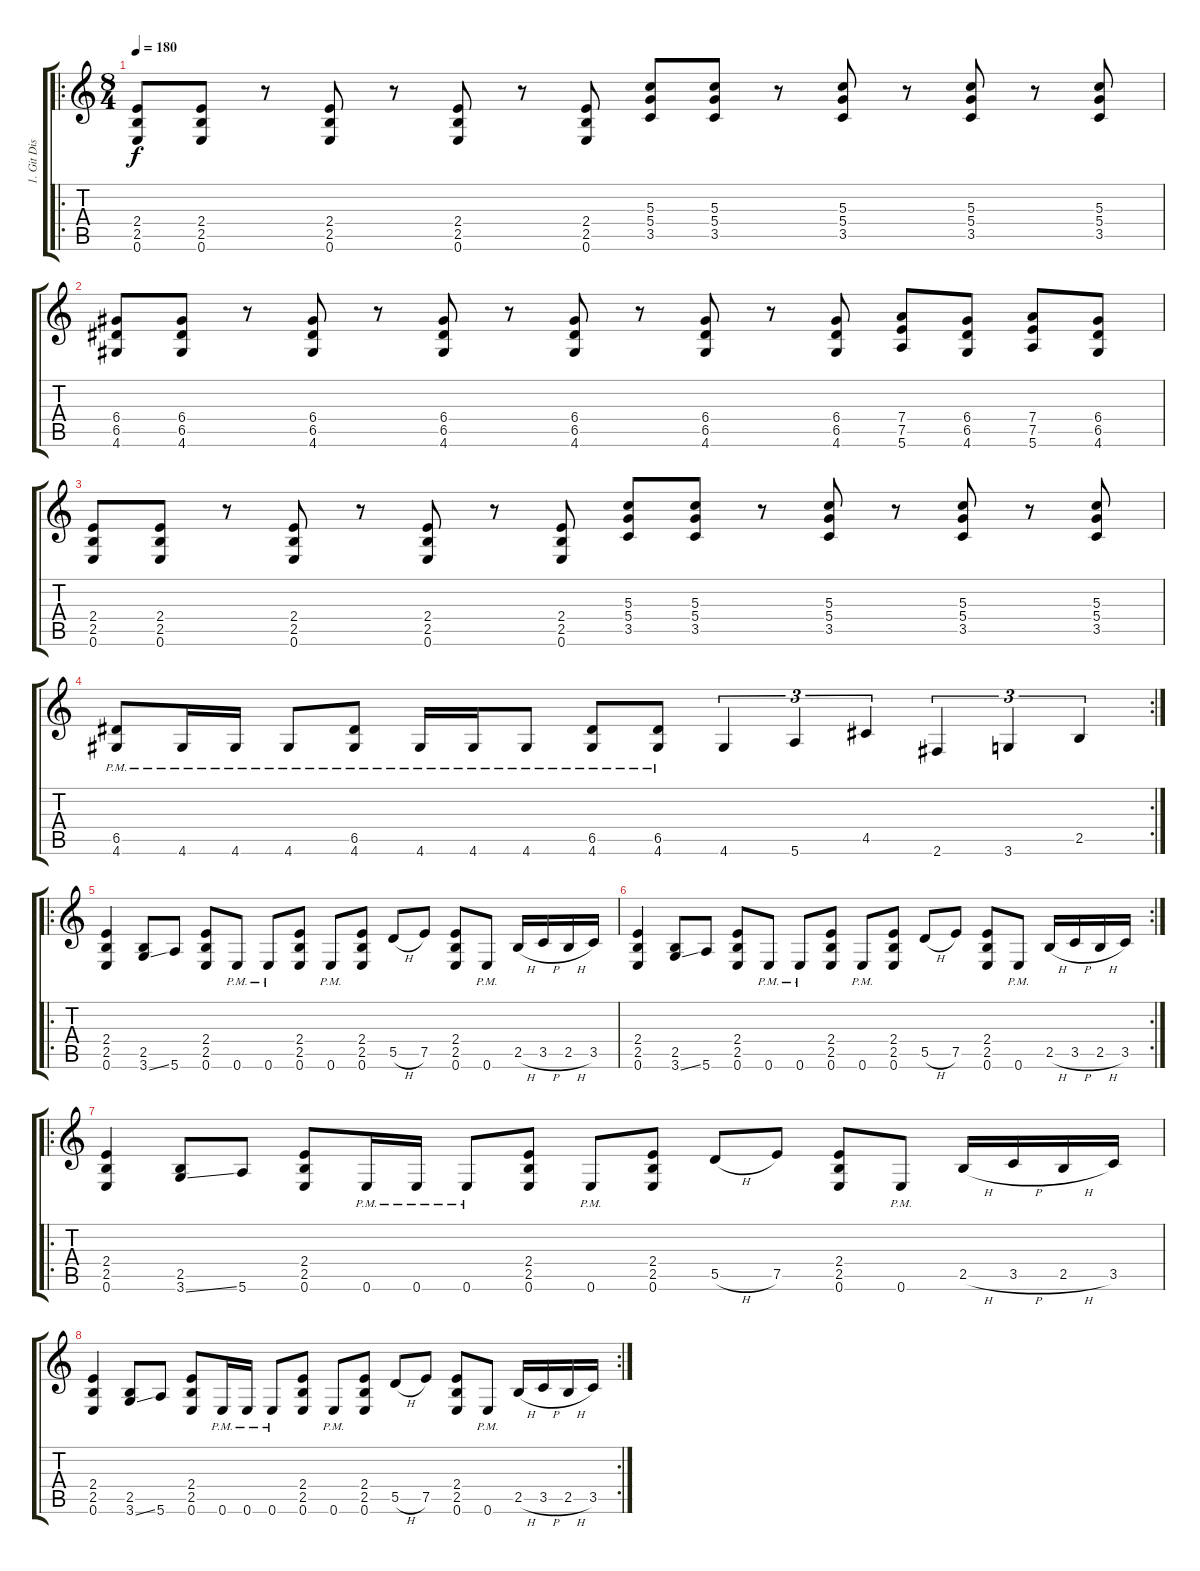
\track ("1. Git Dist" "1. Git Dis") {instrument distortionguitar}
\staff {score tabs}
\tuning (E4 B3 G3 D3 A2 E2) {hide}
\ro
\ts (8 4)
\tempo 180
\clef g2
\ks c
(2.4 2.5 0.6).8{dy f} (2.4 2.5 0.6).8 r.8 (2.4 2.5 0.6).8 r.8 (2.4 2.5 0.6).8 r.8 (2.4 2.5 0.6).8 (5.3 5.4 3.5).8 (5.3 5.4 3.5).8 r.8 (5.3 5.4 3.5).8 r.8 (5.3 5.4 3.5).8 r.8 (5.3 5.4 3.5).8 |
(6.4 6.5 4.6).8 (6.4 6.5 4.6).8 r.8 (6.4 6.5 4.6).8 r.8 (6.4 6.5 4.6).8 r.8 (6.4 6.5 4.6).8 r.8 (6.4 6.5 4.6).8 r.8 (6.4 6.5 4.6).8 (7.4 7.5 5.6).8 (6.4 6.5 4.6).8 (7.4 7.5 5.6).8 (6.4 6.5 4.6).8 |
(2.4 2.5 0.6).8 (2.4 2.5 0.6).8 r.8 (2.4 2.5 0.6).8 r.8 (2.4 2.5 0.6).8 r.8 (2.4 2.5 0.6).8 (5.3 5.4 3.5).8 (5.3 5.4 3.5).8 r.8 (5.3 5.4 3.5).8 r.8 (5.3 5.4 3.5).8 r.8 (5.3 5.4 3.5).8 |
\rc 2
(6.5{pm} 4.6{pm}).8 4.6{pm}.16 4.6{pm}.16 4.6{pm}.8 (6.5{pm} 4.6{pm}).8 4.6{pm}.16 4.6{pm}.16 4.6{pm}.8 (6.5{pm} 4.6{pm}).8 (6.5{pm} 4.6{pm}).8 4.6.4{tu (3 2)} 5.6.4{tu (3 2)} 4.5.4{tu (3 2)} 2.6.4{tu (3 2)} 3.6.4{tu (3 2)} 2.5.4{tu (3 2)} |
\ro
(2.4 2.5 0.6).4 (2.5 3.6{ss}).8 5.6.8 (2.4 2.5 0.6).8 0.6{pm}.8 0.6{pm}.8 (2.4 2.5 0.6).8 0.6{pm}.8 (2.4 2.5 0.6).8 5.5{h}.8 7.5.8 (2.4 2.5 0.6).8 0.6{pm}.8 2.5{h}.16 3.5{h}.16 2.5{h}.16 3.5.16 |
\rc 2
(2.4 2.5 0.6).4 (2.5 3.6{ss}).8 5.6.8 (2.4 2.5 0.6).8 0.6{pm}.8 0.6{pm}.8 (2.4 2.5 0.6).8 0.6{pm}.8 (2.4 2.5 0.6).8 5.5{h}.8 7.5.8 (2.4 2.5 0.6).8 0.6{pm}.8 2.5{h}.16 3.5{h}.16 2.5{h}.16 3.5.16 |
\ro
(2.4 2.5 0.6).4 (2.5 3.6{ss}).8 5.6.8 (2.4 2.5 0.6).8 0.6{pm}.16 0.6{pm}.16 0.6{pm}.8 (2.4 2.5 0.6).8 0.6{pm}.8 (2.4 2.5 0.6).8 5.5{h}.8 7.5.8 (2.4 2.5 0.6).8 0.6{pm}.8 2.5{h}.16 3.5{h}.16 2.5{h}.16 3.5.16 |
\rc 2
(2.4 2.5 0.6).4 (2.5 3.6{ss}).8 5.6.8 (2.4 2.5 0.6).8 0.6{pm}.16 0.6{pm}.16 0.6{pm}.8 (2.4 2.5 0.6).8 0.6{pm}.8 (2.4 2.5 0.6).8 5.5{h}.8 7.5.8 (2.4 2.5 0.6).8 0.6{pm}.8 2.5{h}.16 3.5{h}.16 2.5{h}.16 3.5.16
